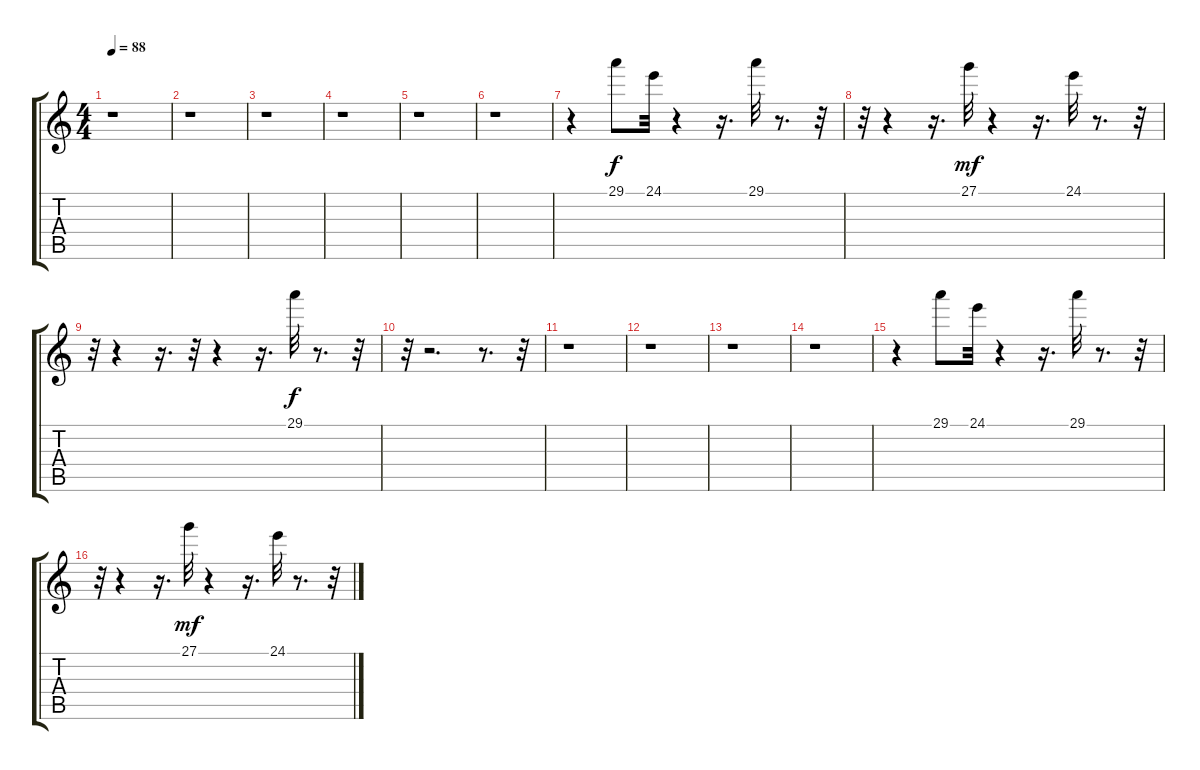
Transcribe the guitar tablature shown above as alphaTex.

\track "" {instrument glockenspiel}
\staff {score tabs}
\tuning (E4 B3 G3 D3 A2 E2) {hide}
\ts (4 4)
\tempo 88
\clef g2
\ks c
r.1{dy f} |
r.1 |
r.1 |
r.1 |
r.1 |
r.1 |
r.4 29.1.8 24.1.32 r.4 r.16{d} 29.1.32 r.8{d} r.32 |
r.32 r.4 r.16{d} 27.1.32{dy mf} r.4 r.16{d} 24.1.32 r.8{d} r.32 |
r.32 r.4 r.16{d} r.32 r.4 r.16{d} 29.1.32{dy f} r.8{d} r.32 |
r.32 r.2{d} r.8{d} r.32 |
r.1 |
r.1 |
r.1 |
r.1 |
r.4 29.1.8 24.1.32 r.4 r.16{d} 29.1.32 r.8{d} r.32 |
r.32 r.4 r.16{d} 27.1.32{dy mf} r.4 r.16{d} 24.1.32 r.8{d} r.32
